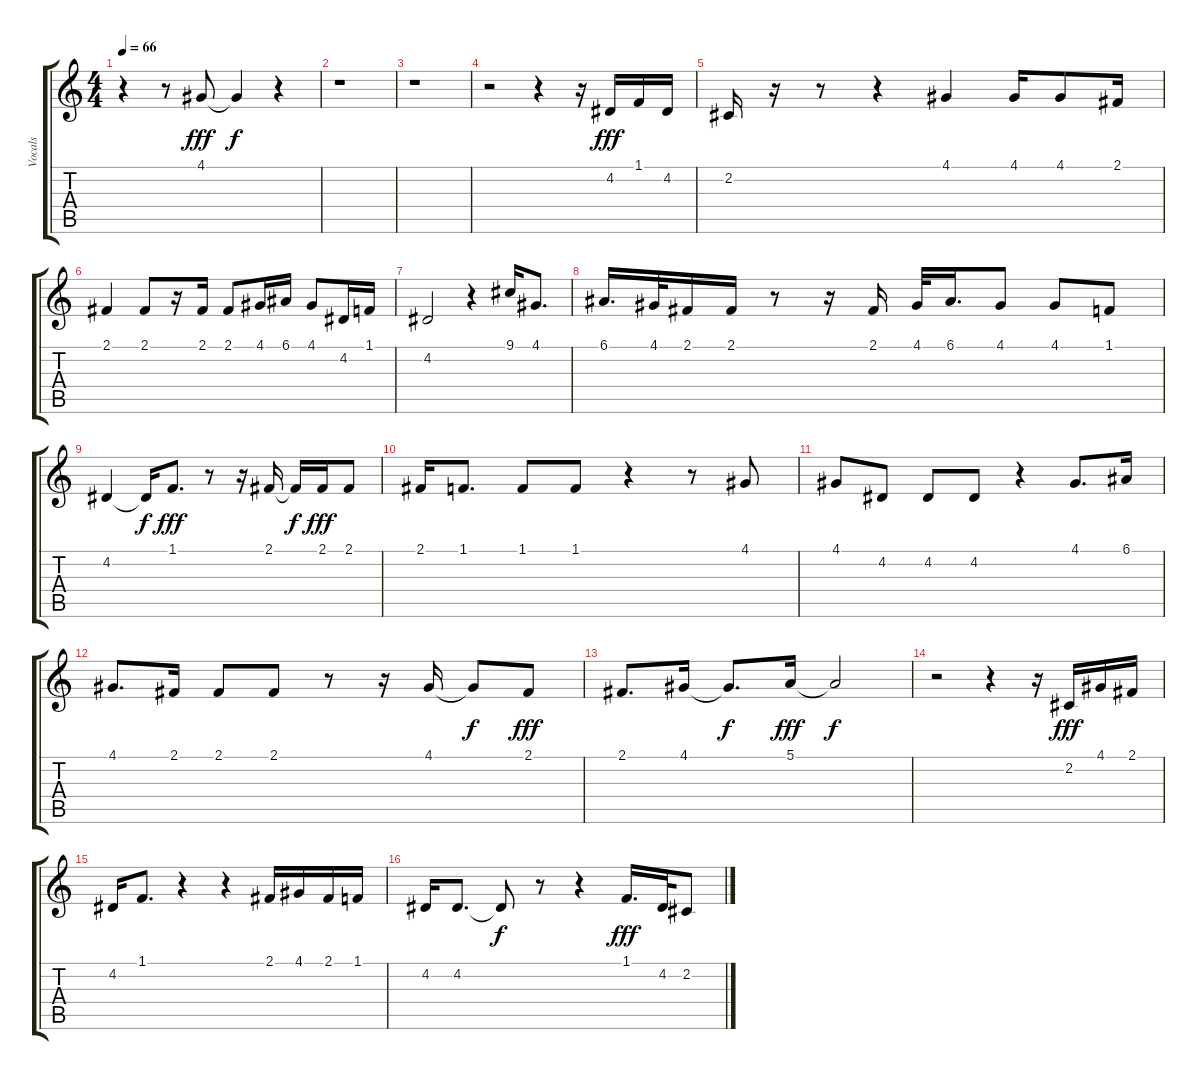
\track ("Vocals" "Vocals") {instrument tenorsax}
\staff {score tabs}
\tuning (E4 B3 G3 D3 A2 E2) {hide}
\ts (4 4)
\tempo 66
\clef g2
\ks c
r.4{dy f} r.8 4.1.8{dy fff} 4.1{t}.4{dy f} r.4 |
r.1 |
r.1 |
r.2 r.4 r.16 4.2.16{dy fff} 1.1.16 4.2.16 |
2.2.16 r.16 r.8 r.4 4.1.4 4.1.16 4.1.8 2.1.16 |
2.1.4 2.1.8 r.16 2.1.16 2.1.8 4.1.16 6.1.16 4.1.8 4.2.16 1.1.16 |
4.2.2 r.4 9.1.16 4.1.8{d} |
6.1.16{d} 4.1.32 2.1.16 2.1.16 r.8 r.16 2.1.16 4.1.32 6.1.16{d} 4.1.8 4.1.8 1.1.8 |
4.2.4 4.2{t}.16{dy f} 1.1.8{d dy fff} r.8 r.16 2.1.16 2.1{t}.16{dy f} 2.1.16{dy fff} 2.1.8 |
2.1.16 1.1.8{d} 1.1.8 1.1.8 r.4 r.8 4.1.8 |
4.1.8 4.2.8 4.2.8 4.2.8 r.4 4.1.8{d} 6.1.16 |
4.1.8{d} 2.1.16 2.1.8 2.1.8 r.8 r.16 4.1.16 4.1{t}.8{dy f} 2.1.8{dy fff} |
2.1.8{d} 4.1.16 4.1{t}.8{d dy f} 5.1.16{dy fff} 5.1{t}.2{dy f} |
r.2 r.4 r.16 2.2.16{dy fff} 4.1.16 2.1.16 |
4.2.16 1.1.8{d} r.4 r.4 2.1.16 4.1.16 2.1.16 1.1.16 |
4.2.16 4.2.8{d} 4.2{t}.8{dy f} r.8 r.4 1.1.16{d dy fff} 4.2.32 2.2.8
